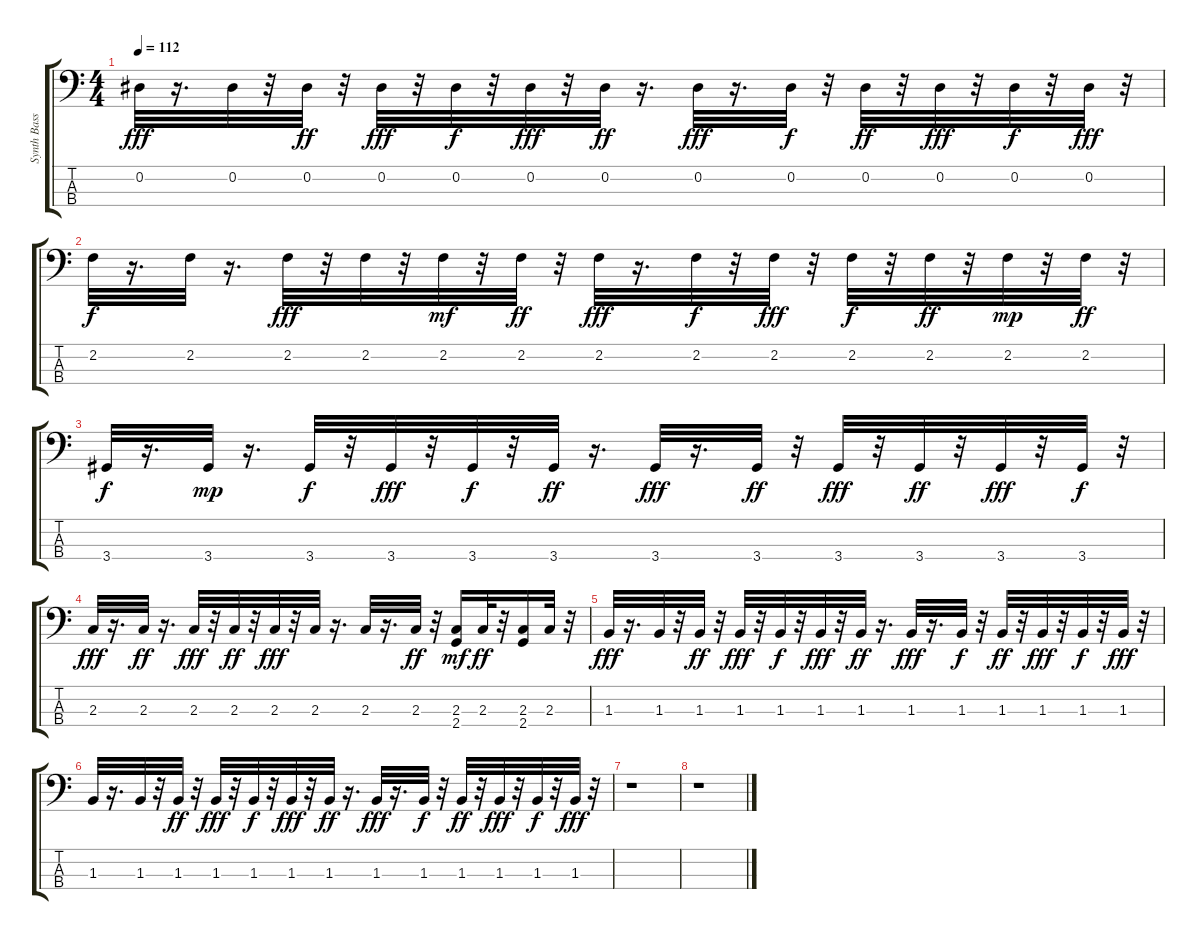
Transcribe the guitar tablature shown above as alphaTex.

\track ("Synth Bass" "Synth Bass") {instrument synthbass1}
\staff {score tabs}
\tuning (Ab2 Eb2 Bb1 F1) {hide}
\ts (4 4)
\tempo 112
\clef f4
\ks c
0.2.32{dy fff} r.16{d} 0.2.32 r.32 0.2.32{dy ff} r.32 0.2.32{dy fff} r.32 0.2.32{dy f} r.32 0.2.32{dy fff} r.32 0.2.32{dy ff} r.16{d} 0.2.32{dy fff} r.16{d} 0.2.32{dy f} r.32 0.2.32{dy ff} r.32 0.2.32{dy fff} r.32 0.2.32{dy f} r.32 0.2.32{dy fff} r.32 |
2.2.32{dy f} r.16{d} 2.2.32 r.16{d} 2.2.32{dy fff} r.32 2.2.32 r.32 2.2.32{dy mf} r.32 2.2.32{dy ff} r.32 2.2.32{dy fff} r.16{d} 2.2.32{dy f} r.32 2.2.32{dy fff} r.32 2.2.32{dy f} r.32 2.2.32{dy ff} r.32 2.2.32{dy mp} r.32 2.2.32{dy ff} r.32 |
3.4.32{dy f} r.16{d} 3.4.32{dy mp} r.16{d} 3.4.32{dy f} r.32 3.4.32{dy fff} r.32 3.4.32{dy f} r.32 3.4.32{dy ff} r.16{d} 3.4.32{dy fff} r.16{d} 3.4.32{dy ff} r.32 3.4.32{dy fff} r.32 3.4.32{dy ff} r.32 3.4.32{dy fff} r.32 3.4.32{dy f} r.32 |
2.3.32{dy fff} r.16{d} 2.3.32{dy ff} r.16{d} 2.3.32{dy fff} r.32 2.3.32{dy ff} r.32 2.3.32{dy fff} r.32 2.3.32 r.16{d} 2.3.32 r.16{d} 2.3.32{dy ff} r.32 (2.3 2.4).16{dy mf} 2.3.32{dy ff} r.32 (2.3 2.4).16 2.3.32 r.32 |
1.3.32{dy fff} r.16{d} 1.3.32 r.32 1.3.32{dy ff} r.32 1.3.32{dy fff} r.32 1.3.32{dy f} r.32 1.3.32{dy fff} r.32 1.3.32{dy ff} r.16{d} 1.3.32{dy fff} r.16{d} 1.3.32{dy f} r.32 1.3.32{dy ff} r.32 1.3.32{dy fff} r.32 1.3.32{dy f} r.32 1.3.32{dy fff} r.32 |
1.3.32 r.16{d} 1.3.32 r.32 1.3.32{dy ff} r.32 1.3.32{dy fff} r.32 1.3.32{dy f} r.32 1.3.32{dy fff} r.32 1.3.32{dy ff} r.16{d} 1.3.32{dy fff} r.16{d} 1.3.32{dy f} r.32 1.3.32{dy ff} r.32 1.3.32{dy fff} r.32 1.3.32{dy f} r.32 1.3.32{dy fff} r.32 |
r.1 |
r.1
